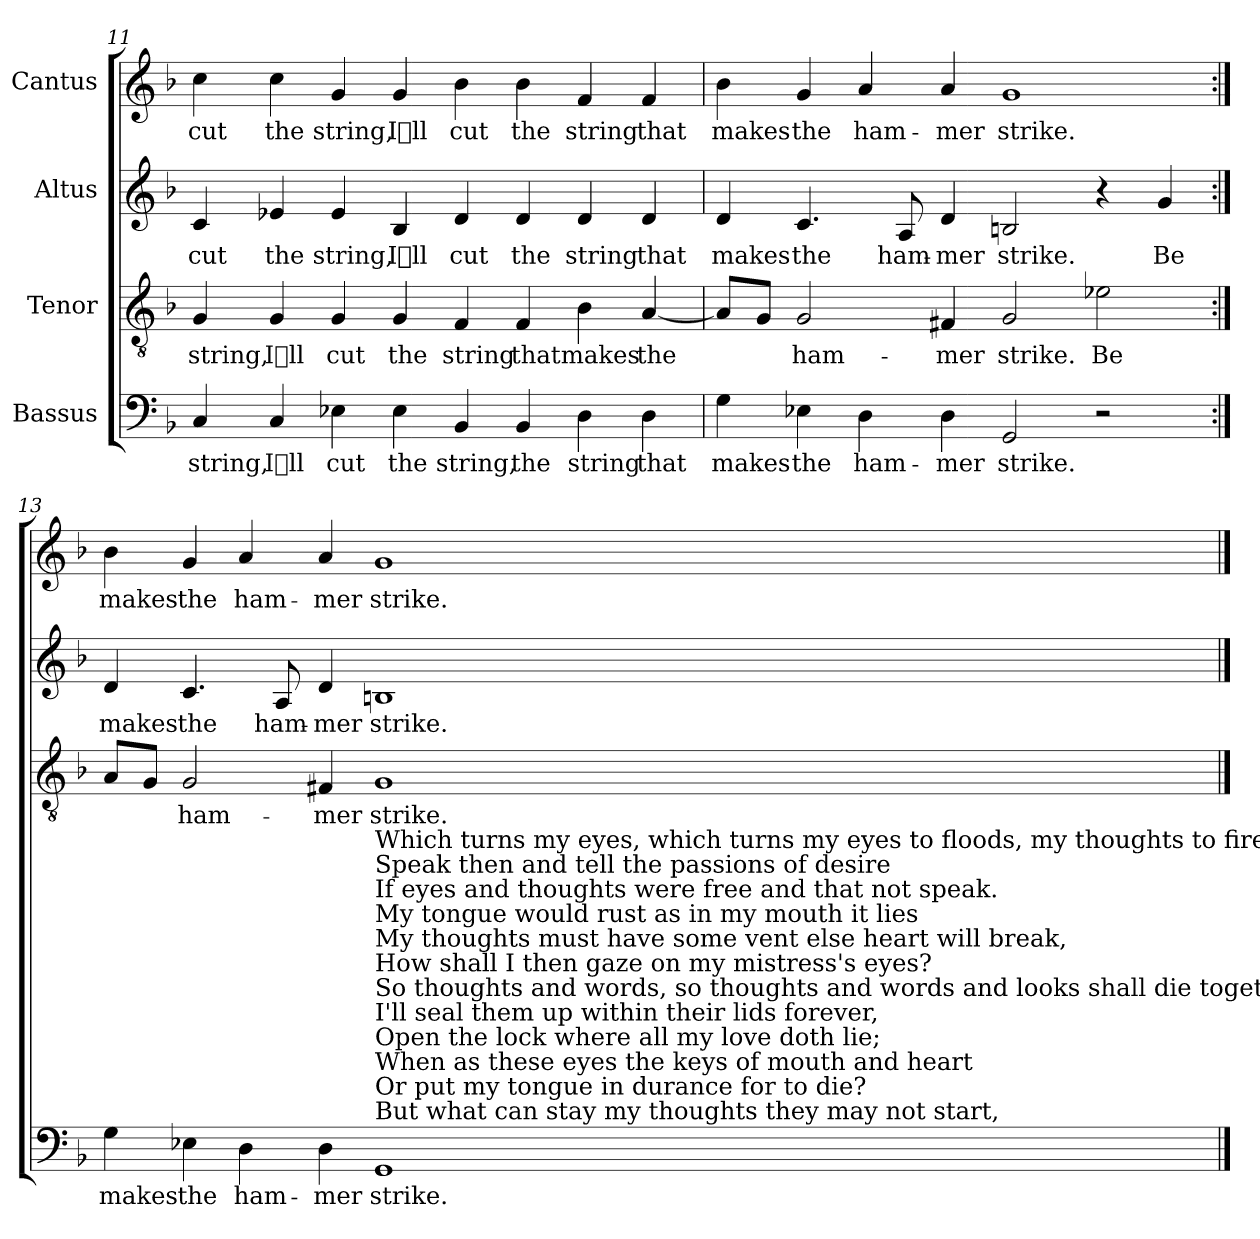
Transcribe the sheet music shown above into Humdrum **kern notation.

**kern	**text	**kern	**text	**kern	**text	**kern	**text
*part4	*part4	*part3	*part3	*part2	*part2	*part1	*part1
*staff4	*staff4	*staff3	*staff3	*staff2	*staff2	*staff1	*staff1
*I"Bassus	*	*I"Tenor	*	*I"Altus	*	*I"Cantus	*
!!LO:PB:g=z
*clefF4	*	*clefGv2	*	*clefG2	*	*clefG2	*
*k[b-]	*	*k[b-]	*	*k[b-]	*	*k[b-]	*
=11	=11	=11	=11	=11	=11	=11	=11
!	!LO:LY:b	!	!LO:LY:b	!	!LO:LY:b	!	!LO:LY:b
4C/	string,	4G/	string,	4c/	cut	4cc\	cut
!	!LO:LY:b	!	!LO:LY:b	!	!LO:LY:b	!	!LO:LY:b
4C/	Ill	4G/	Ill	4e-X/	the	4cc\	the
!	!LO:LY:b	!	!LO:LY:b	!	!LO:LY:b	!	!LO:LY:b
4E-X\	cut	4G/	cut	4e-/	string,	4g/	string,
!	!LO:LY:b	!	!LO:LY:b	!	!LO:LY:b	!	!LO:LY:b
4E-\	the	4G/	the	4B-/	Ill	4g/	Ill
!	!LO:LY:b	!	!LO:LY:b	!	!LO:LY:b	!	!LO:LY:b
4BB-/	string,	4F/	string	4d/	cut	4b-\	cut
!	!LO:LY:b	!	!LO:LY:b	!	!LO:LY:b	!	!LO:LY:b
4BB-/	the	4F/	that	4d/	the	4b-\	the
!	!LO:LY:b	!	!LO:LY:b	!	!LO:LY:b	!	!LO:LY:b
4D\	string	4B-\	makes	4d/	string	4f/	string
!	!LO:LY:b	!	!LO:LY:b	!	!LO:LY:b	!	!LO:LY:b
4D\	that	[4A/	the	4d/	that	4f/	that
=12	=12	=12	=12	=12	=12	=12	=12
!	!LO:LY:b	!	!	!	!LO:LY:b	!	!LO:LY:b
4G\	makes	8A/L]	.	4d/	makes	4b-\	makes
.	.	8G/J	.	.	.	.	.
!	!LO:LY:b	!	!LO:LY:b	!	!LO:LY:b	!	!LO:LY:b
4E-X\	the	2G/	ham-	4.c/	the	4g/	the
!	!LO:LY:b	!	!	!	!	!	!LO:LY:b
4D\	ham-	.	.	.	.	4a/	ham-
!	!	!	!	!	!LO:LY:b	!	!
.	.	.	.	8A/	ham-	.	.
!	!LO:LY:b	!	!LO:LY:b	!	!LO:LY:b	!	!LO:LY:b
4D\	mer	4F#X/	mer	4d/	mer	4a/	mer
!	!LO:LY:b	!	!LO:LY:b	!	!LO:LY:b	!	!LO:LY:b
2GG/	strike.	2G/	strike.	2Bn/	strike.	1g	strike.
!	!	!	!LO:LY:b	!	!	!	!
2r	.	2e-X\	Be	4r	.	.	.
!	!	!	!	!	!LO:LY:b	!	!
.	.	.	.	4g/	Be	.	.
=13:|!	=13:|!	=13:|!	=13:|!	=13:|!	=13:|!	=13:|!	=13:|!
!	!LO:LY:b	!	!	!	!LO:LY:b	!	!LO:LY:b
4G\	makes	8A/L	.	4d/	makes	4b-\	makes
.	.	8G/J	.	.	.	.	.
!	!LO:LY:b	!	!LO:LY:b	!	!LO:LY:b	!	!LO:LY:b
4E-X\	the	2G/	ham-	4.c/	the	4g/	the
!	!LO:LY:b	!	!	!	!	!	!LO:LY:b
4D\	ham-	.	.	.	.	4a/	ham-
!	!	!	!	!	!LO:LY:b	!	!
.	.	.	.	8A/	ham-	.	.
!	!LO:LY:b	!	!LO:LY:b	!	!LO:LY:b	!	!LO:LY:b
4D\	mer	4F#X/	mer	4d/	mer	4a/	mer
!LO:TX:a:t=But what can stay my thoughts they may not start,	!	!	!	!	!	!	!
!LO:TX:a:t=Or put my tongue in durance for to die?	!	!	!	!	!	!	!
!LO:TX:a:t=When as these eyes the keys of mouth and heart	!	!	!	!	!	!	!
!LO:TX:a:t=Open the lock where all my love doth lie;	!	!	!	!	!	!	!
!LO:TX:a:t=I'll seal them up within their lids forever,	!	!	!	!	!	!	!
!LO:TX:a:t=So thoughts and words, so thoughts and words and looks shall die together,	!	!	!	!	!	!	!
!LO:TX:a:t=How shall I then gaze on my mistress's eyes?	!	!	!	!	!	!	!
!LO:TX:a:t=My thoughts must have some vent else heart will break,	!	!	!	!	!	!	!
!LO:TX:a:t=My tongue would rust as in my mouth it lies	!	!	!	!	!	!	!
!LO:TX:a:t=If eyes and thoughts were free and that not speak.	!	!	!	!	!	!	!
!LO:TX:a:t=Speak then and tell the passions of desire	!	!	!	!	!	!	!
!LO:TX:a:t=Which turns my eyes, which turns my eyes to floods, my thoughts to fire.	!	!	!	!	!	!	!
!	!LO:LY:b	!	!LO:LY:b	!	!LO:LY:b	!	!LO:LY:b
1GG	strike.	1G	strike.	1Bn	strike.	1g	strike.
==	==	==	==	==	==	==	==
*-	*-	*-	*-	*-	*-	*-	*-
